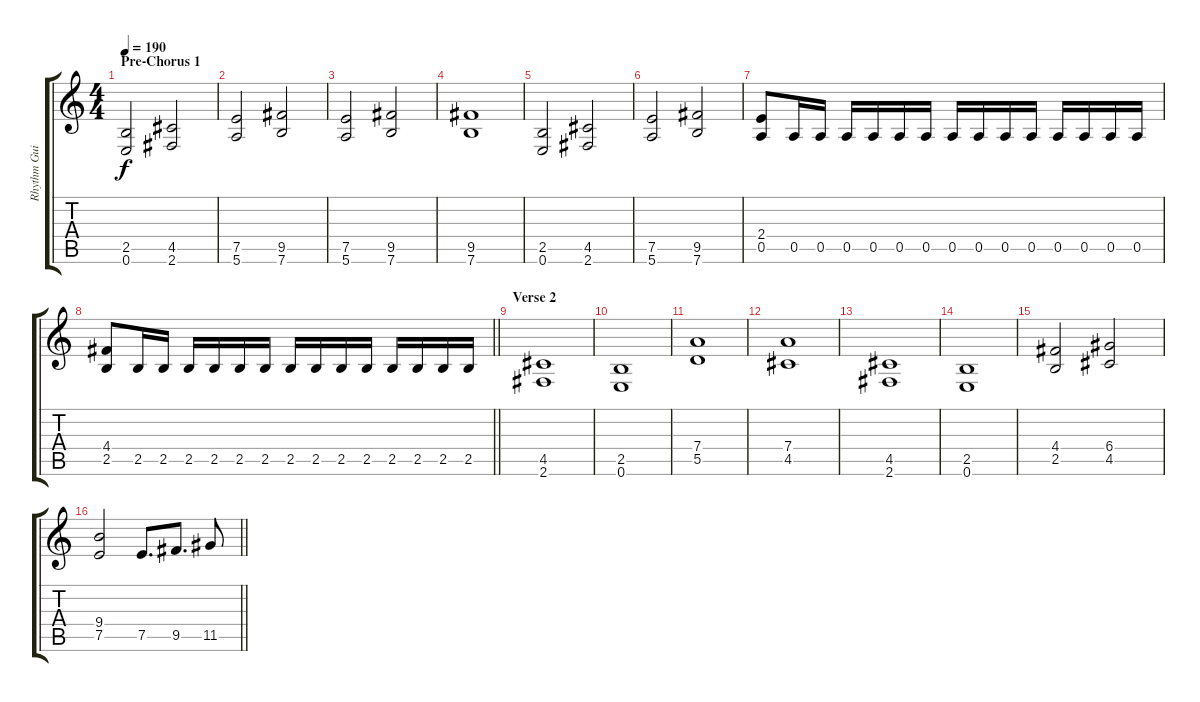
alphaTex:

\track ("Rhythm Guitar" "Rhythm Gui") {instrument distortionguitar}
\staff {score tabs}
\tuning (E4 B3 G3 D3 A2 E2) {hide}
\ts (4 4)
\section ("" "Pre-Chorus 1")
\tempo 190
\clef g2
\ks c
(2.5 0.6).2{dy f} (4.5 2.6).2 |
(7.5 5.6).2 (9.5 7.6).2 |
(7.5 5.6).2 (9.5 7.6).2 |
(9.5 7.6).1 |
(2.5 0.6).2 (4.5 2.6).2 |
(7.5 5.6).2 (9.5 7.6).2 |
(2.4 0.5).8 0.5.16 0.5.16 0.5.16 0.5.16 0.5.16 0.5.16 0.5.16 0.5.16 0.5.16 0.5.16 0.5.16 0.5.16 0.5.16 0.5.16 |
\barLineRight lightlight
(4.4 2.5).8 2.5.16 2.5.16 2.5.16 2.5.16 2.5.16 2.5.16 2.5.16 2.5.16 2.5.16 2.5.16 2.5.16 2.5.16 2.5.16 2.5.16 |
\section ("" "Verse 2")
(4.5 2.6).1 |
(2.5 0.6).1 |
(7.4 5.5).1 |
(7.4 4.5).1 |
(4.5 2.6).1 |
(2.5 0.6).1 |
(4.4 2.5).2 (6.4 4.5).2 |
\barLineRight lightlight
(9.4 7.5).2 7.5.8{d} 9.5.8{d} 11.5.8
